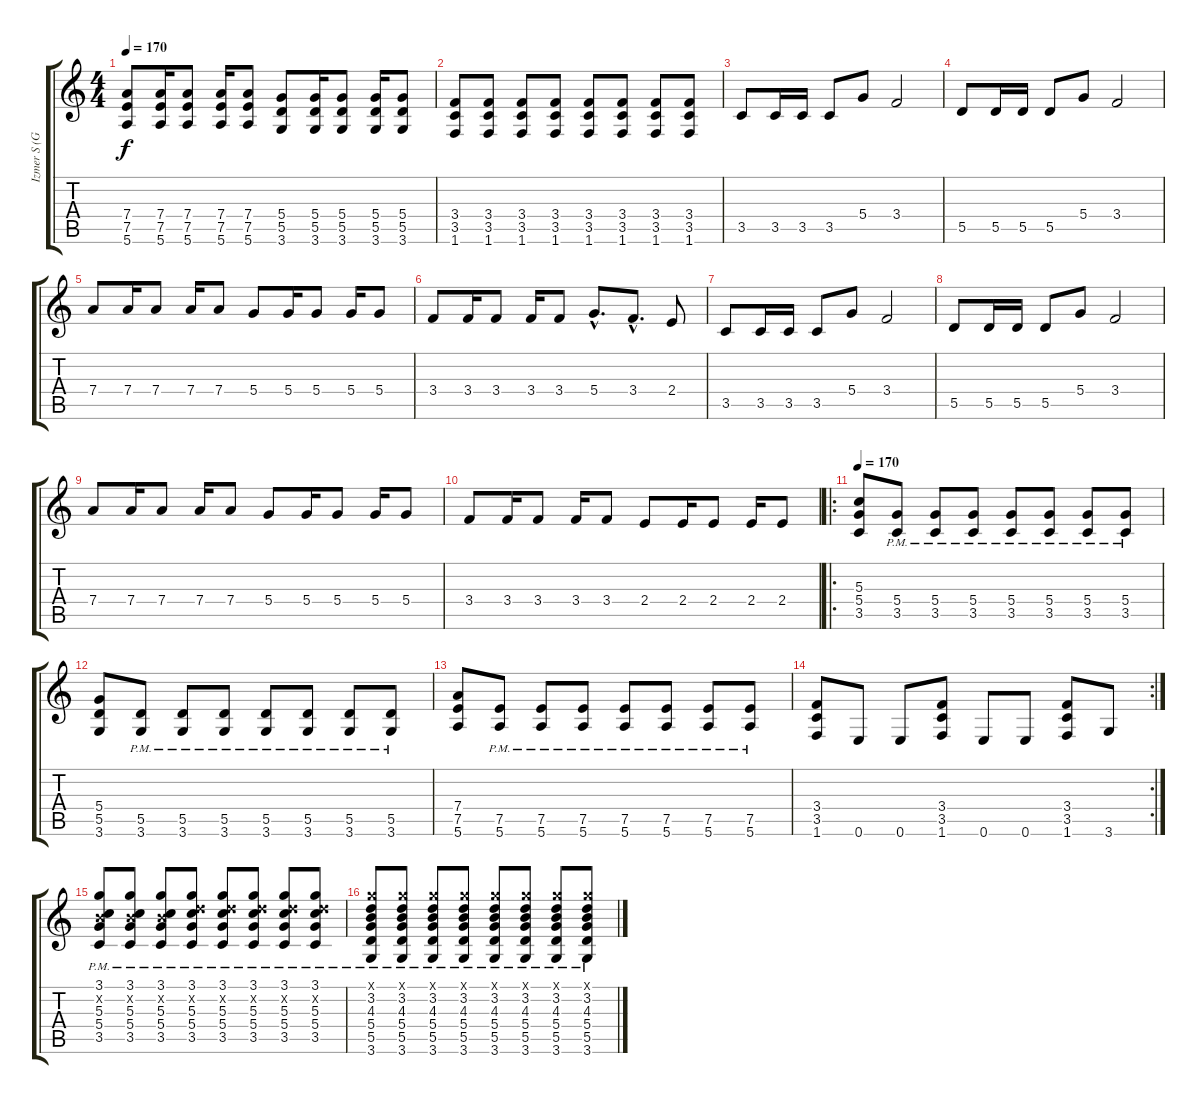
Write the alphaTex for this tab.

\track ("Izmer S (GUITAR)" "Izmer S (G") {instrument overdrivenguitar}
\staff {score tabs}
\tuning (E4 B3 G3 D3 A2 E2) {hide}
\ts (4 4)
\tempo 170
\clef g2
\ks c
(7.4 7.5 5.6).8{dy f} (7.4 7.5 5.6).16 (7.4 7.5 5.6).8 (7.4 7.5 5.6).16 (7.4 7.5 5.6).8 (5.4 5.5 3.6).8 (5.4 5.5 3.6).16 (5.4 5.5 3.6).8 (5.4 5.5 3.6).16 (5.4 5.5 3.6).8 |
(3.4 3.5 1.6).8 (3.4 3.5 1.6).8 (3.4 3.5 1.6).8 (3.4 3.5 1.6).8 (3.4 3.5 1.6).8 (3.4 3.5 1.6).8 (3.4 3.5 1.6).8 (3.4 3.5 1.6).8 |
3.5.8 3.5.16 3.5.16 3.5.8 5.4.8 3.4.2 |
5.5.8 5.5.16 5.5.16 5.5.8 5.4.8 3.4.2 |
7.4.8 7.4.16 7.4.8 7.4.16 7.4.8 5.4.8 5.4.16 5.4.8 5.4.16 5.4.8 |
3.4.8 3.4.16 3.4.8 3.4.16 3.4.8 5.4{hac}.8{d} 3.4{hac}.8{d} 2.4.8 |
3.5.8 3.5.16 3.5.16 3.5.8 5.4.8 3.4.2 |
5.5.8 5.5.16 5.5.16 5.5.8 5.4.8 3.4.2 |
7.4.8 7.4.16 7.4.8 7.4.16 7.4.8 5.4.8 5.4.16 5.4.8 5.4.16 5.4.8 |
3.4.8 3.4.16 3.4.8 3.4.16 3.4.8 2.4.8 2.4.16 2.4.8 2.4.16 2.4.8 |
\ro
\tempo 170
(5.3 5.4 3.5).8 (5.4{pm} 3.5{pm}).8 (5.4{pm} 3.5{pm}).8 (5.4{pm} 3.5{pm}).8 (5.4{pm} 3.5{pm}).8 (5.4{pm} 3.5{pm}).8 (5.4{pm} 3.5{pm}).8 (5.4{pm} 3.5{pm}).8 |
(5.4 5.5 3.6).8 (5.5{pm} 3.6{pm}).8 (5.5{pm} 3.6{pm}).8 (5.5{pm} 3.6{pm}).8 (5.5{pm} 3.6{pm}).8 (5.5{pm} 3.6{pm}).8 (5.5{pm} 3.6{pm}).8 (5.5{pm} 3.6{pm}).8 |
(7.4 7.5 5.6).8 (7.5{pm} 5.6{pm}).8 (7.5{pm} 5.6{pm}).8 (7.5{pm} 5.6{pm}).8 (7.5{pm} 5.6{pm}).8 (7.5{pm} 5.6{pm}).8 (7.5{pm} 5.6{pm}).8 (7.5{pm} 5.6{pm}).8 |
\rc 2
(3.4 3.5 1.6).8 0.6.8 0.6.8 (3.4 3.5 1.6).8 0.6.8 0.6.8 (3.4 3.5 1.6).8 3.6.8 |
(3.1 0.2{x} 5.3 5.4 3.5{pm}).8 (3.1 0.2{x} 5.3 5.4 3.5{pm}).8 (3.1 0.2{x} 5.3 5.4 3.5{pm}).8 (3.1 3.2{x} 5.3 5.4 3.5{pm}).8 (3.1 3.2{x} 5.3 5.4 3.5{pm}).8 (3.1 3.2{x} 5.3 5.4 3.5{pm}).8 (3.1 3.2{x} 5.3 5.4 3.5{pm}).8 (3.1 3.2{x} 5.3 5.4 3.5{pm}).8 |
(3.1{x} 3.2 4.3 5.4 5.5{pm} 3.6{pm}).8 (3.1{x} 3.2 4.3 5.4 5.5{pm} 3.6{pm}).8 (3.1{x} 3.2 4.3 5.4 5.5{pm} 3.6{pm}).8 (3.1{x} 3.2 4.3 5.4 5.5{pm} 3.6{pm}).8 (3.1{x} 3.2 4.3 5.4 5.5{pm} 3.6{pm}).8 (3.1{x} 3.2 4.3 5.4 5.5{pm} 3.6{pm}).8 (3.1{x} 3.2 4.3 5.4 5.5{pm} 3.6{pm}).8 (3.1{x} 3.2 4.3 5.4 5.5{pm} 3.6{pm}).8
